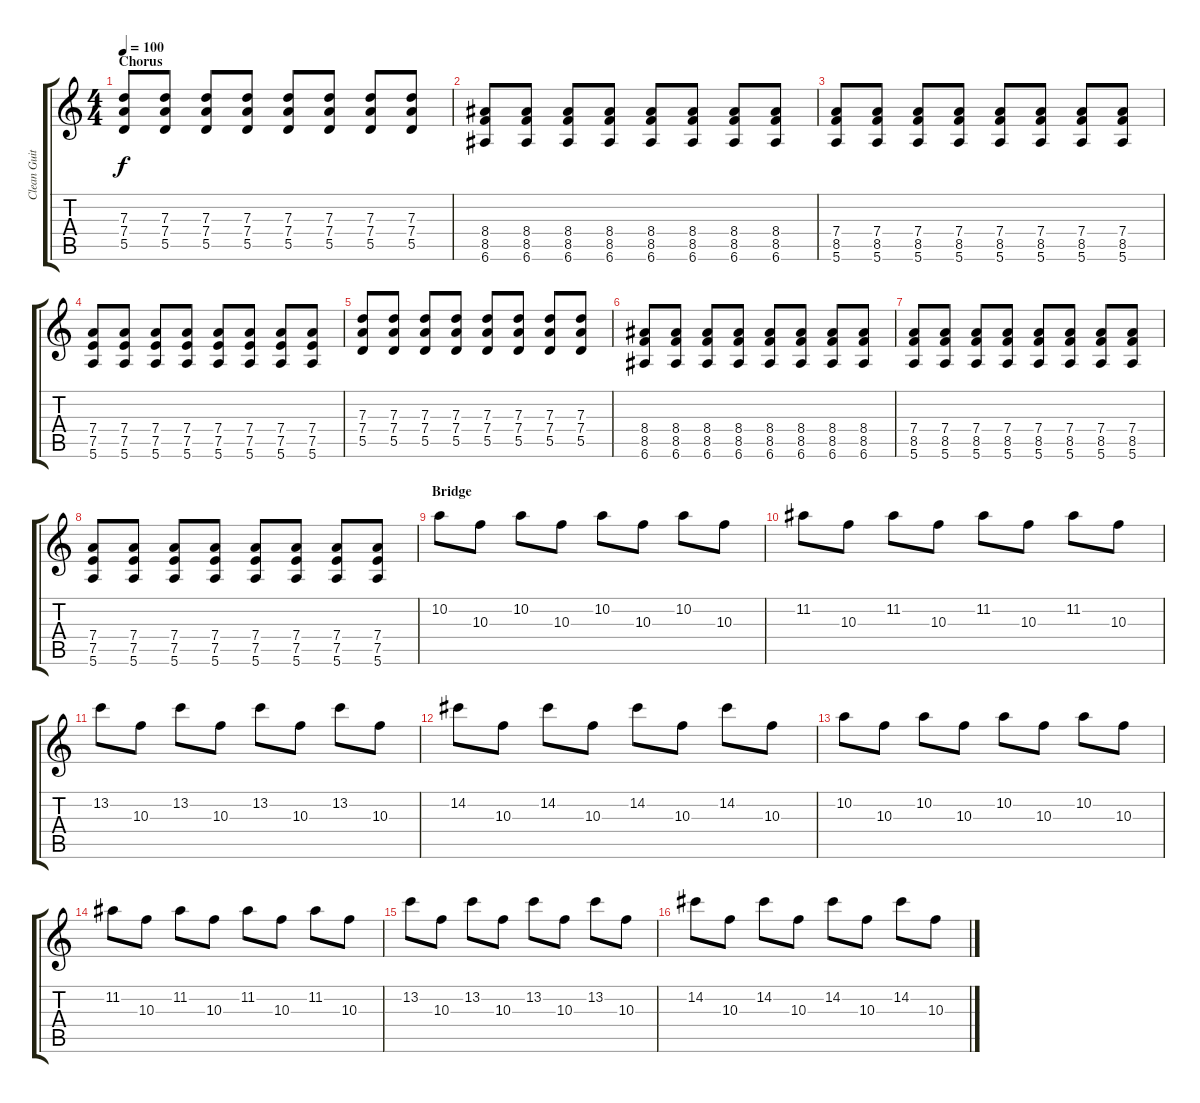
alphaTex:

\track ("Clean Guitar" "Clean Guit") {instrument acousticguitarsteel}
\staff {score tabs}
\tuning (E4 B3 G3 D3 A2 E2) {hide}
\ts (4 4)
\section ("" "Chorus")
\tempo 100
\clef g2
\ks c
(7.3 7.4 5.5).8{dy f} (7.3 7.4 5.5).8 (7.3 7.4 5.5).8 (7.3 7.4 5.5).8 (7.3 7.4 5.5).8 (7.3 7.4 5.5).8 (7.3 7.4 5.5).8 (7.3 7.4 5.5).8 |
(8.4 8.5 6.6).8 (8.4 8.5 6.6).8 (8.4 8.5 6.6).8 (8.4 8.5 6.6).8 (8.4 8.5 6.6).8 (8.4 8.5 6.6).8 (8.4 8.5 6.6).8 (8.4 8.5 6.6).8 |
(7.4 8.5 5.6).8 (7.4 8.5 5.6).8 (7.4 8.5 5.6).8 (7.4 8.5 5.6).8 (7.4 8.5 5.6).8 (7.4 8.5 5.6).8 (7.4 8.5 5.6).8 (7.4 8.5 5.6).8 |
(7.4 7.5 5.6).8 (7.4 7.5 5.6).8 (7.4 7.5 5.6).8 (7.4 7.5 5.6).8 (7.4 7.5 5.6).8 (7.4 7.5 5.6).8 (7.4 7.5 5.6).8 (7.4 7.5 5.6).8 |
(7.3 7.4 5.5).8 (7.3 7.4 5.5).8 (7.3 7.4 5.5).8 (7.3 7.4 5.5).8 (7.3 7.4 5.5).8 (7.3 7.4 5.5).8 (7.3 7.4 5.5).8 (7.3 7.4 5.5).8 |
(8.4 8.5 6.6).8 (8.4 8.5 6.6).8 (8.4 8.5 6.6).8 (8.4 8.5 6.6).8 (8.4 8.5 6.6).8 (8.4 8.5 6.6).8 (8.4 8.5 6.6).8 (8.4 8.5 6.6).8 |
(7.4 8.5 5.6).8 (7.4 8.5 5.6).8 (7.4 8.5 5.6).8 (7.4 8.5 5.6).8 (7.4 8.5 5.6).8 (7.4 8.5 5.6).8 (7.4 8.5 5.6).8 (7.4 8.5 5.6).8 |
(7.4 7.5 5.6).8 (7.4 7.5 5.6).8 (7.4 7.5 5.6).8 (7.4 7.5 5.6).8 (7.4 7.5 5.6).8 (7.4 7.5 5.6).8 (7.4 7.5 5.6).8 (7.4 7.5 5.6).8 |
\section ("" "Bridge")
10.2.8 10.3.8 10.2.8 10.3.8 10.2.8 10.3.8 10.2.8 10.3.8 |
11.2.8 10.3.8 11.2.8 10.3.8 11.2.8 10.3.8 11.2.8 10.3.8 |
13.2.8 10.3.8 13.2.8 10.3.8 13.2.8 10.3.8 13.2.8 10.3.8 |
14.2.8 10.3.8 14.2.8 10.3.8 14.2.8 10.3.8 14.2.8 10.3.8 |
10.2.8 10.3.8 10.2.8 10.3.8 10.2.8 10.3.8 10.2.8 10.3.8 |
11.2.8 10.3.8 11.2.8 10.3.8 11.2.8 10.3.8 11.2.8 10.3.8 |
13.2.8 10.3.8 13.2.8 10.3.8 13.2.8 10.3.8 13.2.8 10.3.8 |
14.2.8 10.3.8 14.2.8 10.3.8 14.2.8 10.3.8 14.2.8 10.3.8
